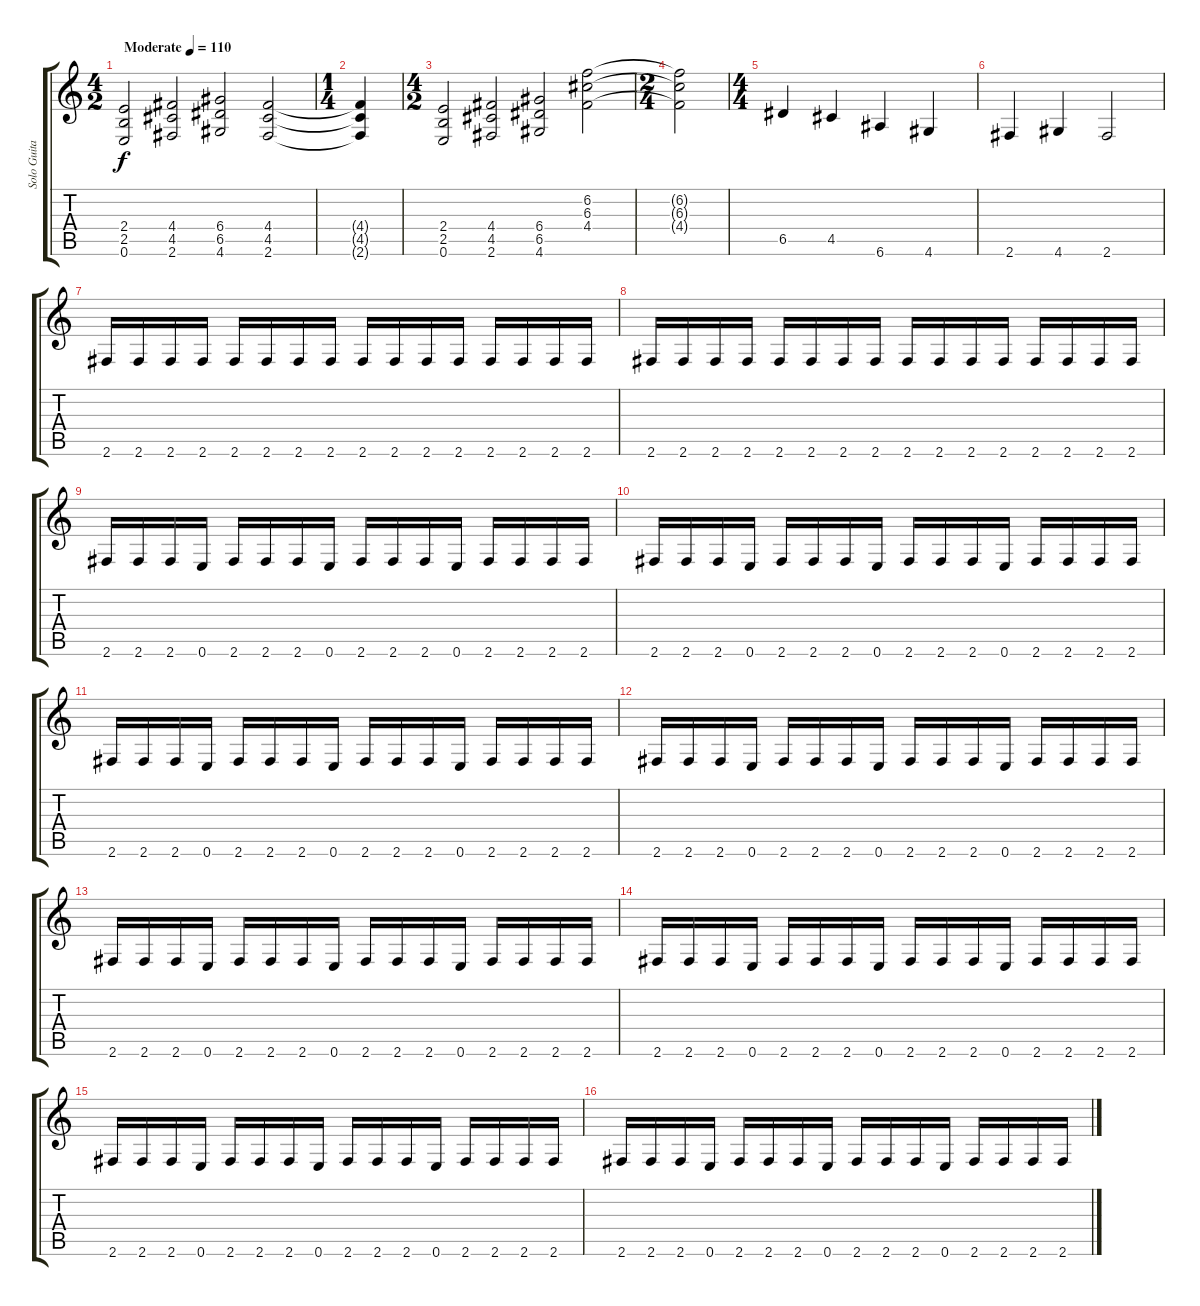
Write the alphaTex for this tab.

\track ("Solo Guitar" "Solo Guita") {instrument overdrivenguitar}
\staff {score tabs}
\tuning (E4 B3 G3 D3 A2 E2) {hide}
\ts (4 2)
\tempo (110 "Moderate")
\clef g2
\ks c
(2.4 2.5 0.6).2{dy f instrument overdrivenguitar} (4.4 4.5 2.6).2 (6.4 6.5 4.6).2 (4.4 4.5 2.6).2 |
\ts (1 4)
(4.4{t} 4.5{t} 2.6{t}).4 |
\ts (4 2)
(2.4 2.5 0.6).2 (4.4 4.5 2.6).2 (6.4 6.5 4.6).2 (6.2 6.3 4.4).2 |
\ts (2 4)
(6.2{t} 6.3{t} 4.4{t}).2 |
\ts (4 4)
6.5.4 4.5.4 6.6.4 4.6.4 |
2.6.4 4.6.4 2.6.2 |
2.6.16 2.6.16 2.6.16 2.6.16 2.6.16 2.6.16 2.6.16 2.6.16 2.6.16 2.6.16 2.6.16 2.6.16 2.6.16 2.6.16 2.6.16 2.6.16 |
2.6.16 2.6.16 2.6.16 2.6.16 2.6.16 2.6.16 2.6.16 2.6.16 2.6.16 2.6.16 2.6.16 2.6.16 2.6.16 2.6.16 2.6.16 2.6.16 |
2.6.16 2.6.16 2.6.16 0.6.16 2.6.16 2.6.16 2.6.16 0.6.16 2.6.16 2.6.16 2.6.16 0.6.16 2.6.16 2.6.16 2.6.16 2.6.16 |
2.6.16 2.6.16 2.6.16 0.6.16 2.6.16 2.6.16 2.6.16 0.6.16 2.6.16 2.6.16 2.6.16 0.6.16 2.6.16 2.6.16 2.6.16 2.6.16 |
2.6.16 2.6.16 2.6.16 0.6.16 2.6.16 2.6.16 2.6.16 0.6.16 2.6.16 2.6.16 2.6.16 0.6.16 2.6.16 2.6.16 2.6.16 2.6.16 |
2.6.16 2.6.16 2.6.16 0.6.16 2.6.16 2.6.16 2.6.16 0.6.16 2.6.16 2.6.16 2.6.16 0.6.16 2.6.16 2.6.16 2.6.16 2.6.16 |
2.6.16 2.6.16 2.6.16 0.6.16 2.6.16 2.6.16 2.6.16 0.6.16 2.6.16 2.6.16 2.6.16 0.6.16 2.6.16 2.6.16 2.6.16 2.6.16 |
2.6.16 2.6.16 2.6.16 0.6.16 2.6.16 2.6.16 2.6.16 0.6.16 2.6.16 2.6.16 2.6.16 0.6.16 2.6.16 2.6.16 2.6.16 2.6.16 |
2.6.16 2.6.16 2.6.16 0.6.16 2.6.16 2.6.16 2.6.16 0.6.16 2.6.16 2.6.16 2.6.16 0.6.16 2.6.16 2.6.16 2.6.16 2.6.16 |
2.6.16 2.6.16 2.6.16 0.6.16 2.6.16 2.6.16 2.6.16 0.6.16 2.6.16 2.6.16 2.6.16 0.6.16 2.6.16 2.6.16 2.6.16 2.6.16
